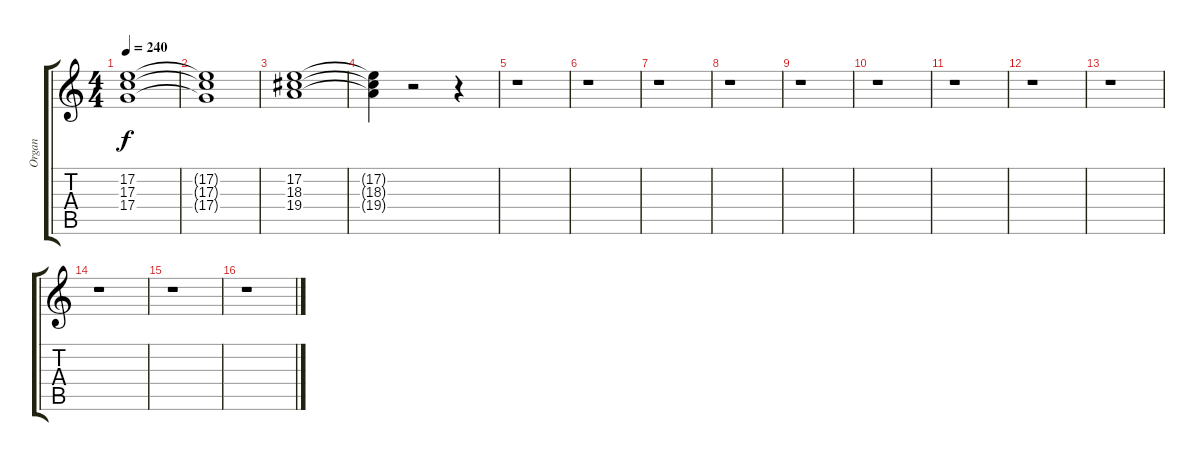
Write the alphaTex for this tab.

\track ("Organ" "Organ") {instrument drawbarorgan}
\staff {score tabs}
\tuning (E4 B3 G3 D3 A2 E2) {hide}
\ts (4 4)
\tempo 240
\clef g2
\ks c
(17.2 17.3 17.4).1{dy f} |
(17.2{t} 17.3{t} 17.4{t}).1 |
(17.2 18.3 19.4).1 |
(17.2{t} 18.3{t} 19.4{t}).4 r.2 r.4 |
r.1 |
r.1 |
r.1 |
r.1 |
r.1 |
r.1 |
r.1 |
r.1 |
r.1 |
r.1 |
r.1 |
r.1
